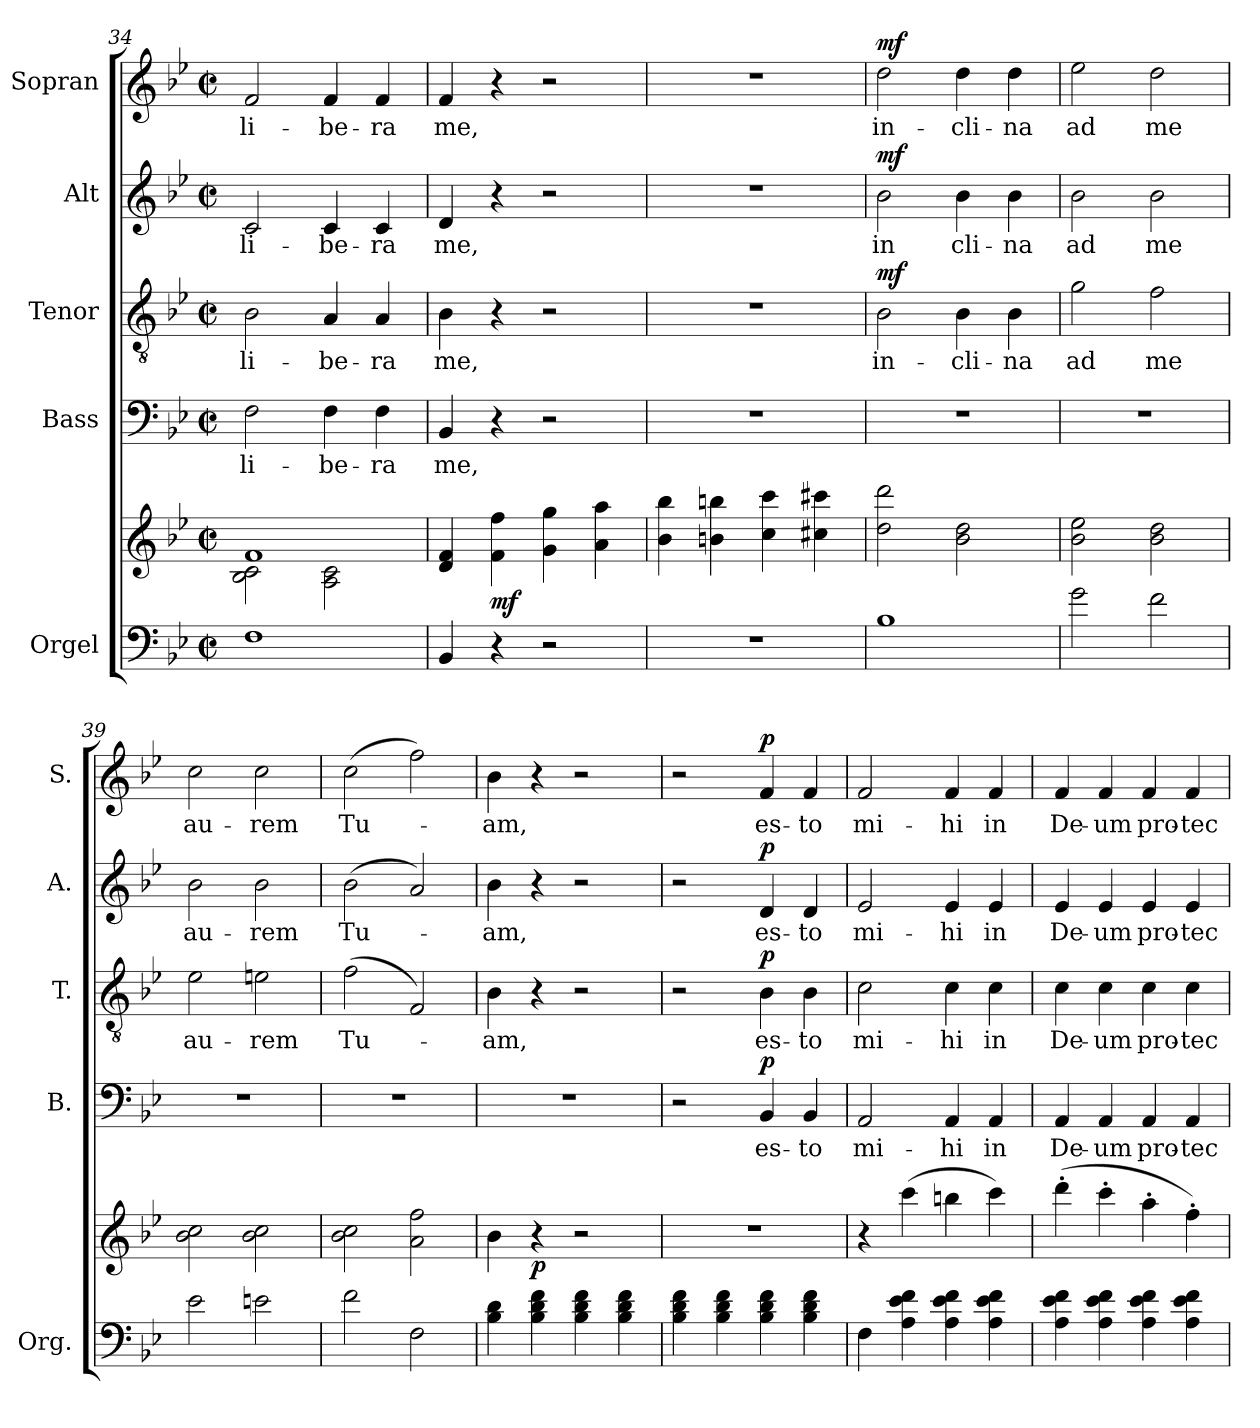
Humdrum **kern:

**kern	**kern	**dynam	**kern	**text	**dynam	**kern	**text	**dynam	**kern	**text	**dynam	**kern	**text	**dynam
*part5	*part5	*part5	*part4	*part4	*part4	*part3	*part3	*part3	*part2	*part2	*part2	*part1	*part1	*part1
*staff6	*staff5	*staff5/6	*staff4	*staff4	*staff4	*staff3	*staff3	*staff3	*staff2	*staff2	*staff2	*staff1	*staff1	*staff1
*I"Orgel	*	*	*I"Bass	*	*	*I"Tenor	*	*	*I"Alt	*	*	*I"Sopran	*	*
*I'Org.	*	*	*I'B.	*	*	*I'T.	*	*	*I'A.	*	*	*I'S.	*	*
*clefF4	*clefG2	*	*clefF4	*	*	*clefGv2	*	*	*clefG2	*	*	*clefG2	*	*
*k[b-e-]	*k[b-e-]	*	*k[b-e-]	*	*	*k[b-e-]	*	*	*k[b-e-]	*	*	*k[b-e-]	*	*
*B-:	*B-:	*	*B-:	*	*	*B-:	*	*	*B-:	*	*	*B-:	*	*
*M2/2	*M2/2	*	*M2/2	*	*	*M2/2	*	*	*M2/2	*	*	*M2/2	*	*
*met(c|)	*met(c|)	*	*met(c|)	*	*	*met(c|)	*	*	*met(c|)	*	*	*met(c|)	*	*
=34	=34	=34	=34	=34	=34	=34	=34	=34	=34	=34	=34	=34	=34	=34
*	*^	*	*	*	*	*	*	*	*	*	*	*	*	*
!	!	!	!	!	!LO:LY:b	!	!	!LO:LY:b	!	!	!LO:LY:b	!	!	!LO:LY:b	!
1F	1f	2B-\ 2c\	.	2F\	li-	.	2B-\	li-	.	2c/	li-	.	2f/	li-	.
!	!	!	!	!	!LO:LY:b	!	!	!LO:LY:b	!	!	!LO:LY:b	!	!	!LO:LY:b	!
.	.	2A\ 2c\	.	4F\	-be-	.	4A/	-be-	.	4c/	-be-	.	4f/	-be-	.
!	!	!	!	!	!LO:LY:b	!	!	!LO:LY:b	!	!	!LO:LY:b	!	!	!LO:LY:b	!
.	.	.	.	4F\	-ra	.	4A/	-ra	.	4c/	-ra	.	4f/	-ra	.
*	*v	*v	*	*	*	*	*	*	*	*	*	*	*	*	*
=35	=35	=35	=35	=35	=35	=35	=35	=35	=35	=35	=35	=35	=35	=35
!	!	!	!	!LO:LY:b	!	!	!LO:LY:b	!	!	!LO:LY:b	!	!	!LO:LY:b	!
4BB-/	4d/ 4f/	.	4BB-/	me,	.	4B-\	me,	.	4d/	me,	.	4f/	me,	.
!	!	!LO:DY:b	!	!	!	!	!	!	!	!	!	!	!	!
4r	4f\ 4ff\	mf	4r	.	.	4r	.	.	4r	.	.	4r	.	.
2r	4g\ 4gg\	.	2r	.	.	2r	.	.	2r	.	.	2r	.	.
.	4a\ 4aa\	.	.	.	.	.	.	.	.	.	.	.	.	.
=36	=36	=36	=36	=36	=36	=36	=36	=36	=36	=36	=36	=36	=36	=36
1r	4b-\ 4bb-\	.	1r	.	.	1r	.	.	1r	.	.	1r	.	.
.	4bn\ 4bbn\	.	.	.	.	.	.	.	.	.	.	.	.	.
.	4cc\ 4ccc\	.	.	.	.	.	.	.	.	.	.	.	.	.
.	4cc#X\ 4ccc#X\	.	.	.	.	.	.	.	.	.	.	.	.	.
=37	=37	=37	=37	=37	=37	=37	=37	=37	=37	=37	=37	=37	=37	=37
!	!	!	!	!	!	!	!LO:LY:b	!LO:DY:a	!	!LO:LY:b	!LO:DY:a	!	!LO:LY:b	!LO:DY:a
1B-	2dd\ 2ddd\	.	1r	.	.	2B-\	in-	mf	2b-\	in	mf	2dd\	in-	mf
!	!	!	!	!	!	!	!LO:LY:b	!	!	!LO:LY:b	!	!	!LO:LY:b	!
.	2b-\ 2dd\	.	.	.	.	4B-\	-cli-	.	4b-\	cli-	.	4dd\	-cli-	.
!	!	!	!	!	!	!	!LO:LY:b	!	!	!LO:LY:b	!	!	!LO:LY:b	!
.	.	.	.	.	.	4B-\	-na	.	4b-\	-na	.	4dd\	-na	.
!!LO:LB:g=z
=38	=38	=38	=38	=38	=38	=38	=38	=38	=38	=38	=38	=38	=38	=38
!	!	!	!	!	!	!	!LO:LY:b	!	!	!LO:LY:b	!	!	!LO:LY:b	!
2g\	2b-\ 2ee-\	.	1r	.	.	2g\	ad	.	2b-\	ad	.	2ee-\	ad	.
!	!	!	!	!	!	!	!LO:LY:b	!	!	!LO:LY:b	!	!	!LO:LY:b	!
2f\	2b-\ 2dd\	.	.	.	.	2f\	me	.	2b-\	me	.	2dd\	me	.
=39	=39	=39	=39	=39	=39	=39	=39	=39	=39	=39	=39	=39	=39	=39
!	!	!	!	!	!	!	!LO:LY:b	!	!	!LO:LY:b	!	!	!LO:LY:b	!
2e-\	2b-\ 2cc\	.	1r	.	.	2e-\	au-	.	2b-\	au-	.	2cc\	au-	.
!	!	!	!	!	!	!	!LO:LY:b	!	!	!LO:LY:b	!	!	!LO:LY:b	!
2en\	2b-\ 2cc\	.	.	.	.	2en\	-rem	.	2b-\	-rem	.	2cc\	-rem	.
=40	=40	=40	=40	=40	=40	=40	=40	=40	=40	=40	=40	=40	=40	=40
!	!	!	!	!	!	!	!LO:LY:b	!	!	!LO:LY:b	!	!	!LO:LY:b	!
2f\	2b-\ 2cc\	.	1r	.	.	(>2f\	Tu-	.	(>2b-\	Tu-	.	(>2cc\	Tu-	.
2F\	2a\ 2ff\	.	.	.	.	2F/)	.	.	2a/)	.	.	2ff\)	.	.
=41	=41	=41	=41	=41	=41	=41	=41	=41	=41	=41	=41	=41	=41	=41
!	!	!	!	!	!	!	!LO:LY:b	!	!	!LO:LY:b	!	!	!LO:LY:b	!
4B-\ 4d\	4b-\	.	1r	.	.	4B-\	-am,	.	4b-\	-am,	.	4b-\	-am,	.
!	!	!LO:DY:b	!	!	!	!	!	!	!	!	!	!	!	!
4B-\ 4d\ 4f\	4r	p	.	.	.	4r	.	.	4r	.	.	4r	.	.
4B-\ 4d\ 4f\	2r	.	.	.	.	2r	.	.	2r	.	.	2r	.	.
4B-\ 4d\ 4f\	.	.	.	.	.	.	.	.	.	.	.	.	.	.
=42	=42	=42	=42	=42	=42	=42	=42	=42	=42	=42	=42	=42	=42	=42
4B-\ 4d\ 4f\	1r	.	2r	.	.	2r	.	.	2r	.	.	2r	.	.
4B-\ 4d\ 4f\	.	.	.	.	.	.	.	.	.	.	.	.	.	.
!	!	!	!	!LO:LY:b	!LO:DY:a	!	!LO:LY:b	!LO:DY:a	!	!LO:LY:b	!LO:DY:a	!	!LO:LY:b	!LO:DY:a
4B-\ 4d\ 4f\	.	.	4BB-/	es-	p	4B-\	es-	p	4d/	es-	p	4f/	es-	p
!	!	!	!	!LO:LY:b	!	!	!LO:LY:b	!	!	!LO:LY:b	!	!	!LO:LY:b	!
4B-\ 4d\ 4f\	.	.	4BB-/	-to	.	4B-\	-to	.	4d/	-to	.	4f/	-to	.
=43	=43	=43	=43	=43	=43	=43	=43	=43	=43	=43	=43	=43	=43	=43
!	!	!	!	!LO:LY:b	!	!	!LO:LY:b	!	!	!LO:LY:b	!	!	!LO:LY:b	!
4F\	4r	.	2AA/	mi-	.	2c\	mi-	.	2e-/	mi-	.	2f/	mi-	.
4A\ 4e-\ 4f\	(>4ccc\	.	.	.	.	.	.	.	.	.	.	.	.	.
!	!	!	!	!LO:LY:b	!	!	!LO:LY:b	!	!	!LO:LY:b	!	!	!LO:LY:b	!
4A\ 4e-\ 4f\	4bbn\	.	4AA/	-hi	.	4c\	-hi	.	4e-/	-hi	.	4f/	-hi	.
!	!	!	!	!LO:LY:b	!	!	!LO:LY:b	!	!	!LO:LY:b	!	!	!LO:LY:b	!
4A\ 4e-\ 4f\	4ccc\)	.	4AA/	in	.	4c\	in	.	4e-/	in	.	4f/	in	.
=44	=44	=44	=44	=44	=44	=44	=44	=44	=44	=44	=44	=44	=44	=44
!	!	!	!	!LO:LY:b	!	!	!LO:LY:b	!	!	!LO:LY:b	!	!	!LO:LY:b	!
4A\ 4e-\ 4f\	(>4ddd'>\	.	4AA/	De-	.	4c\	De-	.	4e-/	De-	.	4f/	De-	.
!	!	!	!	!LO:LY:b	!	!	!LO:LY:b	!	!	!LO:LY:b	!	!	!LO:LY:b	!
4A\ 4e-\ 4f\	4ccc'>\	.	4AA/	-um	.	4c\	-um	.	4e-/	-um	.	4f/	-um	.
!	!	!	!	!LO:LY:b	!	!	!LO:LY:b	!	!	!LO:LY:b	!	!	!LO:LY:b	!
4A\ 4e-\ 4f\	4aa'>\	.	4AA/	pro-	.	4c\	pro-	.	4e-/	pro-	.	4f/	pro-	.
!	!	!	!	!LO:LY:b	!	!	!LO:LY:b	!	!	!LO:LY:b	!	!	!LO:LY:b	!
4A\ 4e-\ 4f\	4ff'>\)	.	4AA/	-tec-	.	4c\	-tec-	.	4e-/	-tec-	.	4f/	-tec-	.
=	=	=	=	=	=	=	=	=	=	=	=	=	=	=
*-	*-	*-	*-	*-	*-	*-	*-	*-	*-	*-	*-	*-	*-	*-
